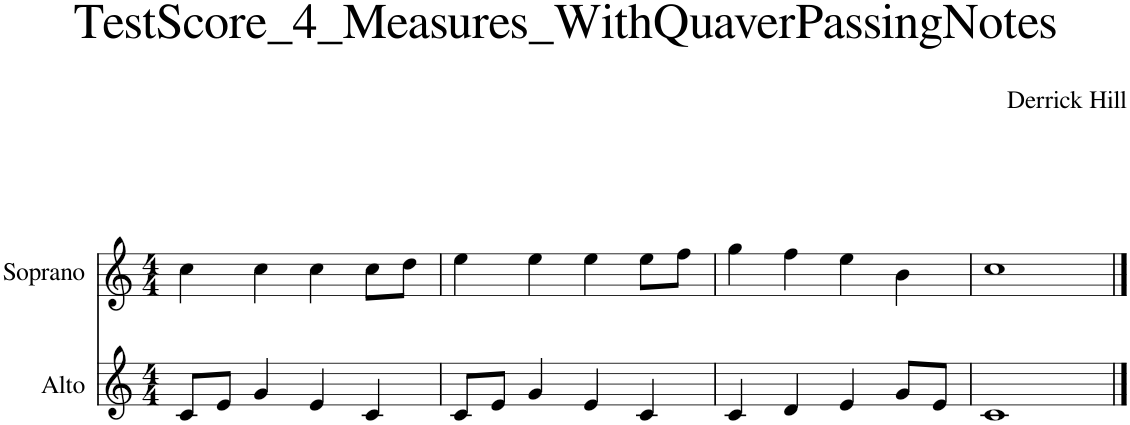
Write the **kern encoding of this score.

**kern	**kern
*part2	*part1
*staff2	*staff1
*I"Alto	*I"Soprano
*I'A.	*I'S.
*clefG2	*clefG2
*k[]	*k[]
*M4/4	*M4/4
=1	=1
8c/L	4cc\
8e/J	.
4g/	4cc\
4e/	4cc\
4c/	8cc\L
.	8dd\J
=2	=2
8c/L	4ee\
8e/J	.
4g/	4ee\
4e/	4ee\
4c/	8ee\L
.	8ff\J
=3	=3
4c/	4gg\
4d/	4ff\
4e/	4ee\
8g/L	4b\
8e/J	.
=4	=4
1c	1cc
==	==
*-	*-
